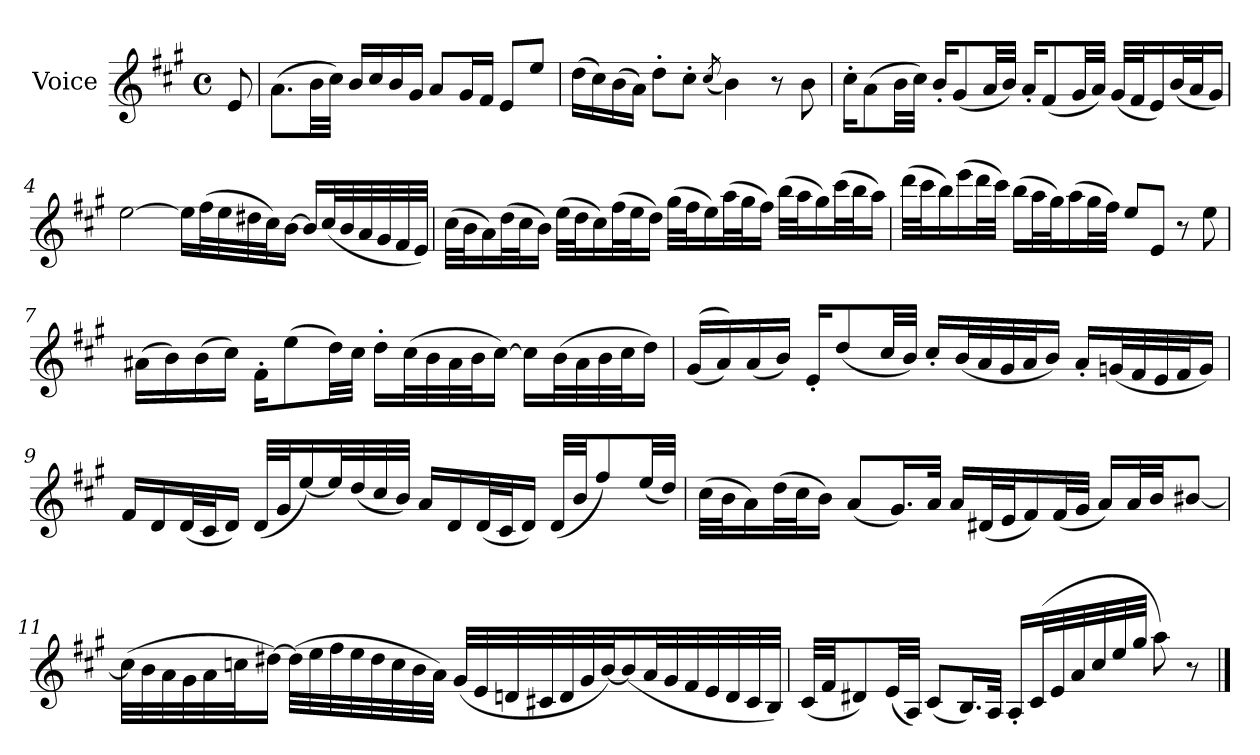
**kern
*part1
*staff1
*I"Voice
*I'V
*clefG2
*k[f#c#g#]
*M4/4
*met(c)
*MM60
=
8e/
=1
(>8.a\L
32b\LL
32cc#\JJJ)
16b/LL
16cc#/
16b/
16g#/JJ
8a/L
16g#/L
16f#/JJ
8e/L
8ee/J
=2
(>16dd\LL
16cc#\)
(>16b\
16a\JJ)
8dd'\L
8cc#'\J
(<8qcc#/
4b\)
8r
8b\
!!LO:LB:g=z
=3
16cc#'\KL
(>8a\
32b\LL
32cc#\JJJ)
16b'/KL
(<8g#/
32a/LL
32b/JJJ)
16a'/KL
(<8f#/
32g#/LL
32a/JJJ)
(<32g#/LLL
32f#/J
16e/)
(<32b/L
32a/J
16g#/JJ)
=4
[2ee\
16ee\LL]
(>32ff#\L
32ee\
32dd#X\
32cc#\J)
[16b\JJ
16b/LL]
(<32cc#/L
32b/
32a/
32g#/
32f#/
32e/JJJ)
!!LO:LB:g=z
=5
(>32cc#\LLL
32b\J
16a\)
(>32dd\L
32cc#\J
16b\JJ)
(>32ee\LLL
32dd\J
16cc#\)
(>32ff#\L
32ee\J
16dd\JJ)
(>32gg#\LLL
32ff#\J
16ee\)
(>32aa\L
32gg#\J
16ff#\JJ)
(>32bb\LLL
32aa\J
16gg#\)
(>32ccc#\L
32bb\J
16aa\JJ)
=6
(>32ddd\LLL
32ccc#\J
16bb\)
(>16eee\
32ddd\L
32ccc#\JJJ)
(>16bb\LL
32aa\L
32gg#\J)
(>16aa\
32gg#\L
32ff#\JJJ)
8ee/L
8e/J
8r
8ee\
!!LO:LB:g=z
=7
(>16a#X\LL
16b\)
(>16b\
16cc#\JJ)
16f#'\KL
(>8ee\
32dd\LL)
32cc#\JJJ
16dd'\LL
(>32cc#\L
32b\
32a#\
32b\J
[16cc#\JJ)
16cc#\LL]
(>32b\L
32a#\
32b\
32cc#\J
16dd\JJ)
=8
(<(<16g#/LL
16a/))
(<16a/
16b/JJ)
16e'/KL
(<8dd/
32cc#/LL
32b/JJJ)
16cc#'/LL
(<32b/L
32a/
32g#/
32a/J
16b/JJ)
16a'/LL
(<32gn/L
32f#/
32e/
32f#/J
16g/JJ)
!!LO:LB:g=z
=9
16f#/LL
16d/
(<32d/L
32c#/J
16d/JJ)
(<32d/LLL
32g#/J
[16ee/)
32ee/L]
(<32dd/
32cc#/
32b/JJJ)
16a/LL
16d/
(<32d/L
32c#/J
16d/JJ)
(<32d/LLL
32b/JJ
8ff#/)
(<32ee/LL
32dd/JJJ)
=10
(>32cc#\LLL
32b\J
16a\)
(>32dd\L
32cc#\J
16b\JJ)
(<8a/L
16.g#/L)
32a/JJk
16a/LL
(<32d#X/L
32e/J
16f#/)
(<32f#/L
32g#/JJJ
16a/LL)
32a/L
32b/JJ
[8b#Xi/J
!!LO:LB:g=z
=11
(>32cc\LLL]
32b\
32a\
32g#\
32a\
32ccn\J
[16dd#X\JJ)
(>32dd#\LLL]
32ee\
32ff#\
32ee\
32dd#\
32cc\
32b\
32a\JJJ)
(<32g#/LLL
32e/
32dn/
32c#X/
32d/
32g#/
[32b/J)
(<16b/]
32a/L
32g#/
32f#/
32e/
32d/
32c#/
32B/JJJ)
!!LO:LB:g=z
=12
(<32c#/LLL
32f#/JJ
8d#X/)
(<32e/LL
32A/JJJ)
(<8c#/L
16.B/L)
32A/JJk
16A'/LL
(<32c#/L
32e/
32a/
32cc#/
32ee/
32gg#/JJJ
8aa\)
8r
==
*-
